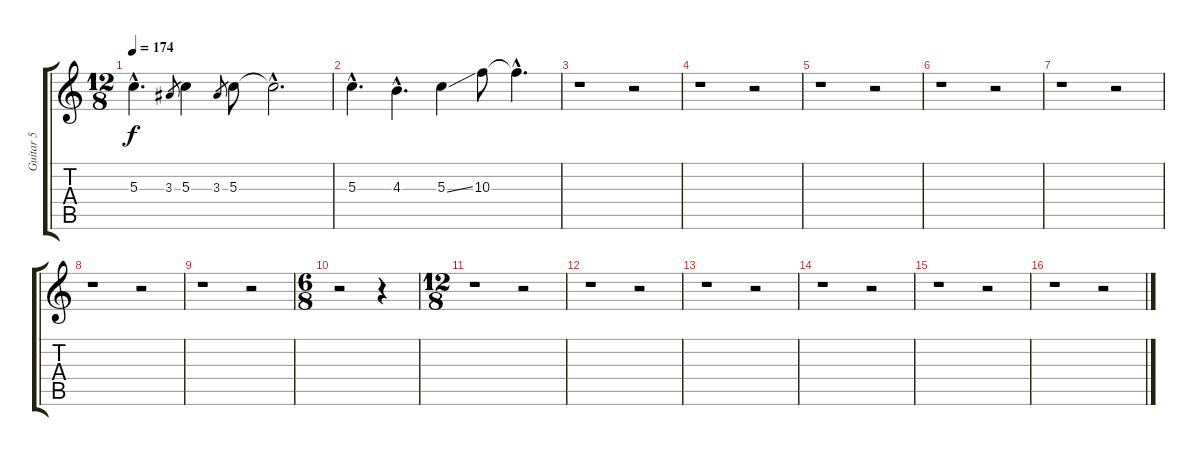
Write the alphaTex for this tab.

\track ("Guitar 5" "Guitar 5") {instrument distortionguitar}
\staff {score tabs}
\tuning (E4 B3 G3 D3 A2 E2) {hide}
\ts (12 8)
\tempo 174
\clef g2
\ks c
5.3{hac t}.4{d dy f} 3.3.8{gr} 5.3.4 3.3.8{gr} 5.3.8 5.3{hac t}.2{d} |
5.3{hac}.4{d} 4.3{hac}.4{d} 5.3{ss}.4 10.3.8 10.3{hac t}.4{d} |
r.1 r.2 |
r.1 r.2 |
r.1 r.2 |
r.1 r.2 |
r.1 r.2 |
r.1 r.2 |
r.1 r.2 |
\ts (6 8)
r.2 r.4 |
\ts (12 8)
r.1 r.2 |
r.1 r.2 |
r.1 r.2 |
r.1 r.2 |
r.1 r.2 |
r.1 r.2
